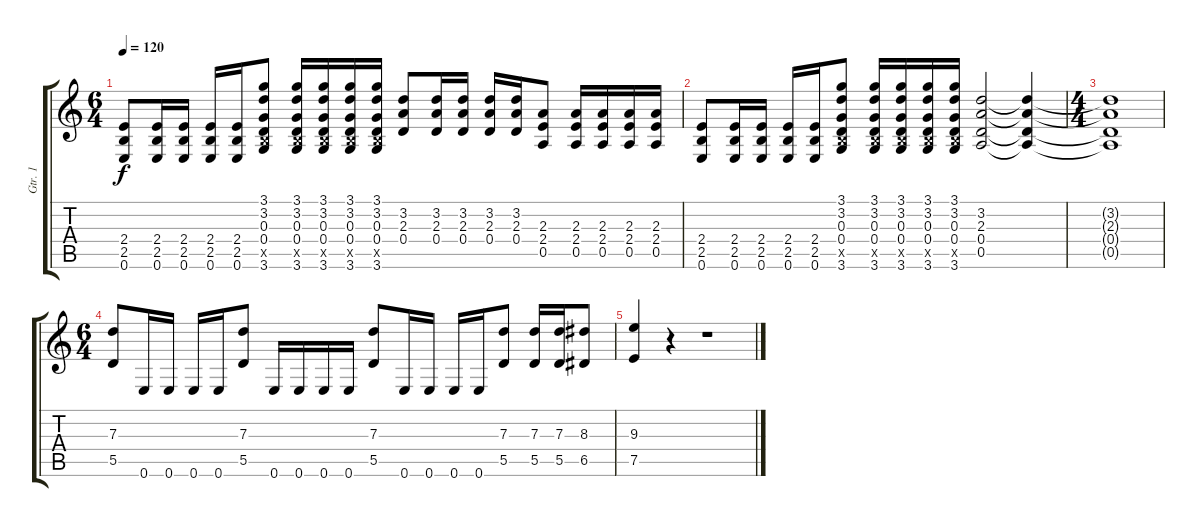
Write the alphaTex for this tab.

\track ("Gtr. 1" "Gtr. 1") {instrument distortionguitar}
\staff {score tabs}
\tuning (E4 B3 G3 D3 A2 E2) {hide}
\ts (6 4)
\tempo 120
\clef g2
\ks c
(2.4 2.5 0.6).8{dy f} (2.4 2.5 0.6).16 (2.4 2.5 0.6).16 (2.4 2.5 0.6).16 (2.4 2.5 0.6).16 (3.1 3.2 0.3 0.4 2.5{x} 3.6).8 (3.1 3.2 0.3 0.4 2.5{x} 3.6).16 (3.1 3.2 0.3 0.4 2.5{x} 3.6).16 (3.1 3.2 0.3 0.4 2.5{x} 3.6).16 (3.1 3.2 0.3 0.4 2.5{x} 3.6).16 (3.2 2.3 0.4).8 (3.2 2.3 0.4).16 (3.2 2.3 0.4).16 (3.2 2.3 0.4).16 (3.2 2.3 0.4).16 (2.3 2.4 0.5).8 (2.3 2.4 0.5).16 (2.3 2.4 0.5).16 (2.3 2.4 0.5).16 (2.3 2.4 0.5).16 |
(2.4 2.5 0.6).8 (2.4 2.5 0.6).16 (2.4 2.5 0.6).16 (2.4 2.5 0.6).16 (2.4 2.5 0.6).16 (3.1 3.2 0.3 0.4 2.5{x} 3.6).8 (3.1 3.2 0.3 0.4 2.5{x} 3.6).16 (3.1 3.2 0.3 0.4 2.5{x} 3.6).16 (3.1 3.2 0.3 0.4 2.5{x} 3.6).16 (3.1 3.2 0.3 0.4 2.5{x} 3.6).16 (3.2 2.3 0.4 0.5).2 (3.2{t} 2.3{t} 0.4{t} 0.5{t}).4 |
\ts (4 4)
(3.2{t} 2.3{t} 0.4{t} 0.5{t}).1 |
\ts (6 4)
(7.3 5.5).8 0.6.16 0.6.16 0.6.16 0.6.16 (7.3 5.5).8 0.6.16 0.6.16 0.6.16 0.6.16 (7.3 5.5).8 0.6.16 0.6.16 0.6.16 0.6.16 (7.3 5.5).8 (7.3 5.5).16 (7.3 5.5).16 (8.3 6.5).8 |
(9.3 7.5).4 r.4 r.1
